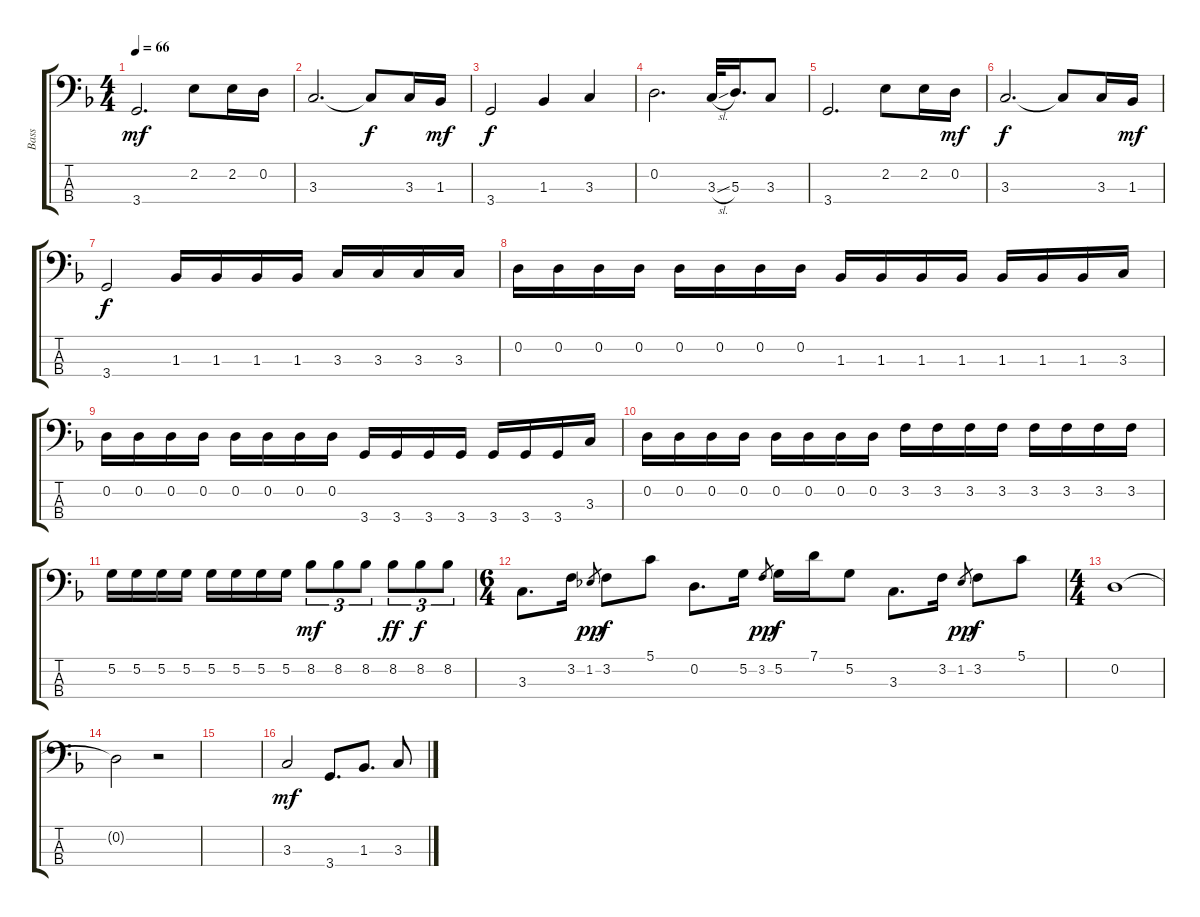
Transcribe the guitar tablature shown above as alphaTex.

\track ("Bass" "Bass") {instrument electricbassfinger}
\staff {score tabs}
\tuning (G2 D2 A1 E1) {hide}
\ts (4 4)
\tempo 66
\clef f4
\ks dminor
3.4.2{d dy mf} 2.2.8 2.2.16 0.2.16 |
3.3.2{d} 3.3{t}.8{dy f} 3.3.16 1.3.16{dy mf} |
3.4.2{dy f} 1.3.4 3.3.4 |
0.2.2{d} 3.3{sl}.32 5.3.16{d} 3.3.8 |
3.4.2{d} 2.2.8 2.2.16 0.2.16{dy mf} |
3.3.2{d dy f} 3.3{t}.8 3.3.16 1.3.16{dy mf} |
3.4.2{dy f} 1.3.16 1.3.16 1.3.16 1.3.16 3.3.16 3.3.16 3.3.16 3.3.16 |
0.2.16 0.2.16 0.2.16 0.2.16 0.2.16 0.2.16 0.2.16 0.2.16 1.3.16 1.3.16 1.3.16 1.3.16 1.3.16 1.3.16 1.3.16 3.3.16 |
0.2.16 0.2.16 0.2.16 0.2.16 0.2.16 0.2.16 0.2.16 0.2.16 3.4.16 3.4.16 3.4.16 3.4.16 3.4.16 3.4.16 3.4.16 3.3.16 |
0.2.16 0.2.16 0.2.16 0.2.16 0.2.16 0.2.16 0.2.16 0.2.16 3.2.16 3.2.16 3.2.16 3.2.16 3.2.16 3.2.16 3.2.16 3.2.16 |
5.2.16 5.2.16 5.2.16 5.2.16 5.2.16 5.2.16 5.2.16 5.2.16 8.2.8{tu (3 2) dy mf} 8.2.8{tu (3 2)} 8.2.8{tu (3 2)} 8.2.8{tu (3 2) dy ff} 8.2.8{tu (3 2) dy f} 8.2.8{tu (3 2)} |
\ts (6 4)
3.3.8{d} 3.2.16 1.2.8{gr dy pp} 3.2.8{dy f} 5.1.8 0.2.8{d} 5.2.16 3.2.8{gr dy pp} 5.2.16{dy f} 7.1.16 5.2.8 3.3.8{d} 3.2.16 1.2.8{gr dy pp} 3.2.8{dy f} 5.1.8 |
\ts (4 4)
0.2.1 |
0.2{t}.2 r.2 |
|
3.3.2{dy mf} 3.4.8{d} 1.3.8{d} 3.3.8
